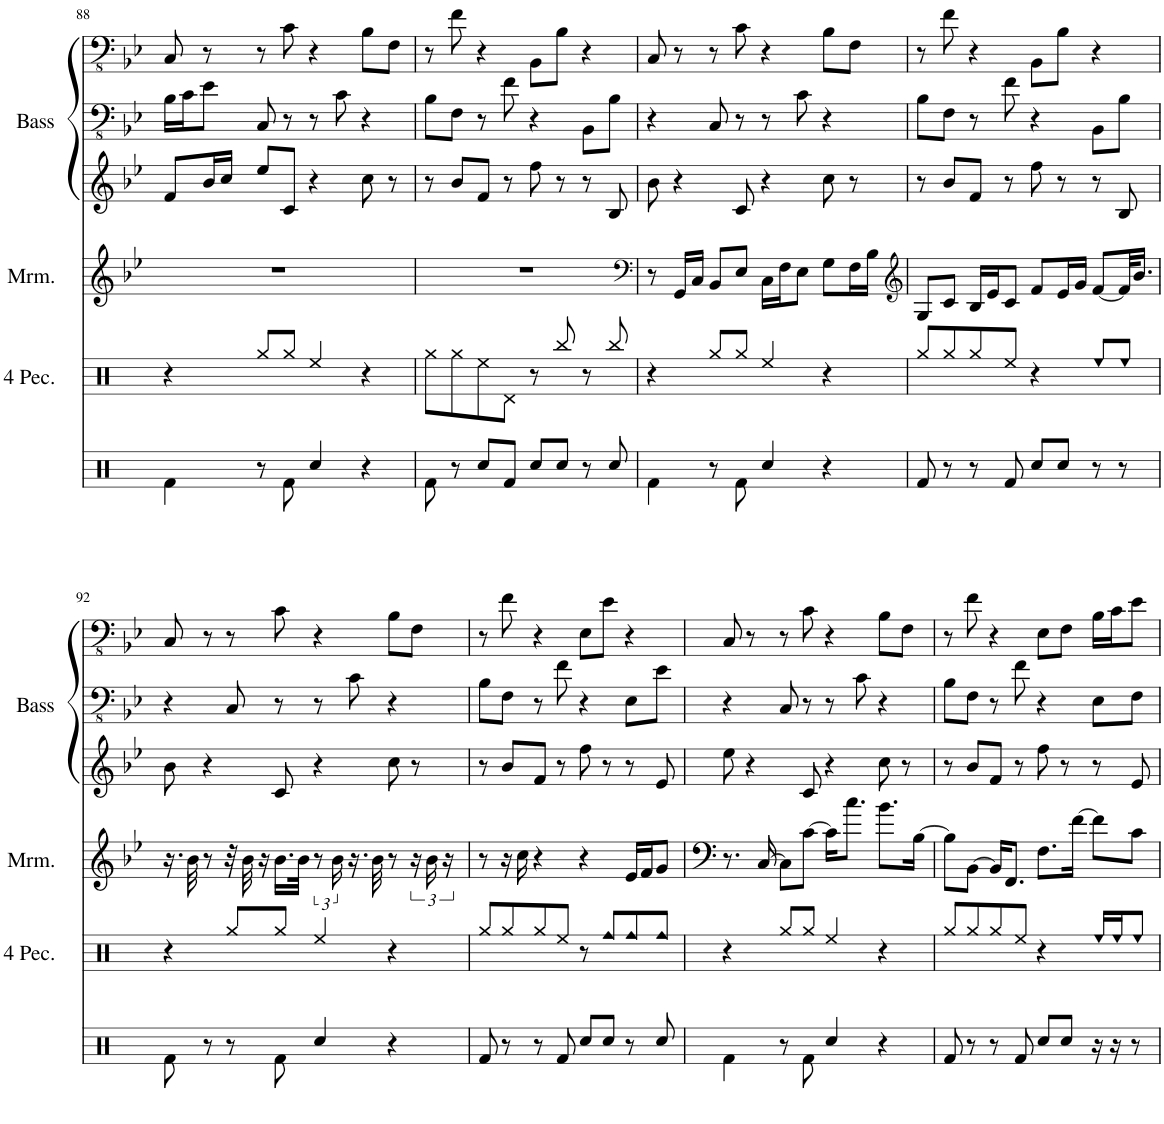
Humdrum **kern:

**kern	**kern	**kern	**kern
*part4	*part3	*part2	*part1
*staff4	*staff3	*staff2	*staff1
*I"Marimba	*I"Pitched Bongos	*I"Guitar 2	*I"Guitar 1
*I'Mrm.	*	*	*
!!LO:PB:g=z
*clefG2	*clefG2	*clefFv4	*clefFv4
*k[b-e-]	*k[b-e-]	*k[b-e-]	*k[b-e-]
*M4/4	*M4/4	*M4/4	*M4/4
=88	=88	=88	=88
1r	8f/L	16BB-\LL	8CC/
.	.	16C\J	.
.	16b-/L	8E-\J	8r
.	16cc/JJ	.	.
.	8ee-/L	8CC/	8r
.	8c/J	8r	8C\
.	4r	8r	4r
.	.	8C\	.
.	8cc\	4r	8BB-\L
.	8r	.	8FF\J
=89	=89	=89	=89
1r	8r	8BB-\L	8r
.	8b-/L	8FF\J	8F\
.	8f/J	8r	4r
.	8r	8F\	.
.	8ff\	4r	8BBB-\L
.	8r	.	8BB-\J
.	8r	8BBB-\L	4r
.	8B-/	8BB-\J	.
=90	=90	=90	=90
*clefF4	*	*	*
8r	8b-\	4r	8CC/
16GG/LL	4r	.	8r
16C/JJ	.	.	.
8BB-/L	.	8CC/	8r
8E-/J	8c/	8r	8C\
16C\LL	4r	8r	4r
16F\J	.	.	.
8E-\J	.	8C\	.
8G\L	8cc\	4r	8BB-\L
16F\L	8r	.	8FF\J
16B-\JJ	.	.	.
=91	=91	=91	=91
*clefG2	*	*	*
8G/L	8r	8BB-\L	8r
8c/J	8b-/L	8FF\J	8F\
16B-/LL	8f/J	8r	4r
16e-/J	.	.	.
8c/J	8r	8F\	.
8f/L	8ff\	4r	8BBB-\L
16e-/L	8r	.	8BB-\J
16g/JJ	.	.	.
[8f/L	8r	8BBB-\L	4r
32f/KL]	8B-/	8BB-\J	.
16.b-/JJ	.	.	.
!!LO:LB:g=z
=92	=92	=92	=92
16.r	8b-\	4r	8CC/
32b-\	.	.	.
8r	4r	.	8r
32r	.	8CC/	8r
32b-\	.	.	.
16r	.	.	.
16.b-\LL	8c/	8r	8C\
32b-\JJk	.	.	.
12r	4r	8r	4r
24b-\	.	.	.
16.r	.	8C\	.
32b-\	.	.	.
8r	8cc\	4r	8BB-\L
24r	8r	.	8FF\J
24b-\	.	.	.
24r	.	.	.
=93	=93	=93	=93
8r	8r	8BB-\L	8r
16r	8b-/L	8FF\J	8F\
16cc\	.	.	.
4r	8f/J	8r	4r
.	8r	8F\	.
4r	8ff\	4r	8EE-\L
.	8r	.	8E-\J
16e-/LL	8r	8EE-\L	4r
16f/J	.	.	.
8g/J	8e-/	8E-\J	.
=94	=94	=94	=94
8.r	8ee-\	4r	8CC/
.	4r	.	8r
[16C/	.	.	.
8C\L]	.	8CC/	8r
[8c\J	8c/	8r	8C\
16c\KL]	4r	8r	4r
8.cc\J	.	.	.
.	.	8C\	.
8.b-\L	8cc\	4r	8BB-\L
.	8r	.	8FF\J
[16B-\Jk	.	.	.
=95	=95	=95	=95
8B-\L]	8r	8BB-\L	8r
[8BB-\J	8b-/L	8FF\J	8F\
16BB-/KL]	8f/J	8r	4r
8.FF/J	.	.	.
.	8r	8F\	.
8.F\L	8ff\	4r	8EE-\L
.	8r	.	8FF\J
[16f\Jk	.	.	.
8f\L]	8r	8EE-\L	16BB-\LL
.	.	.	16C\J
8c\J	8e-/	8FF\J	8E-\J
=	=	=	=
*-	*-	*-	*-
